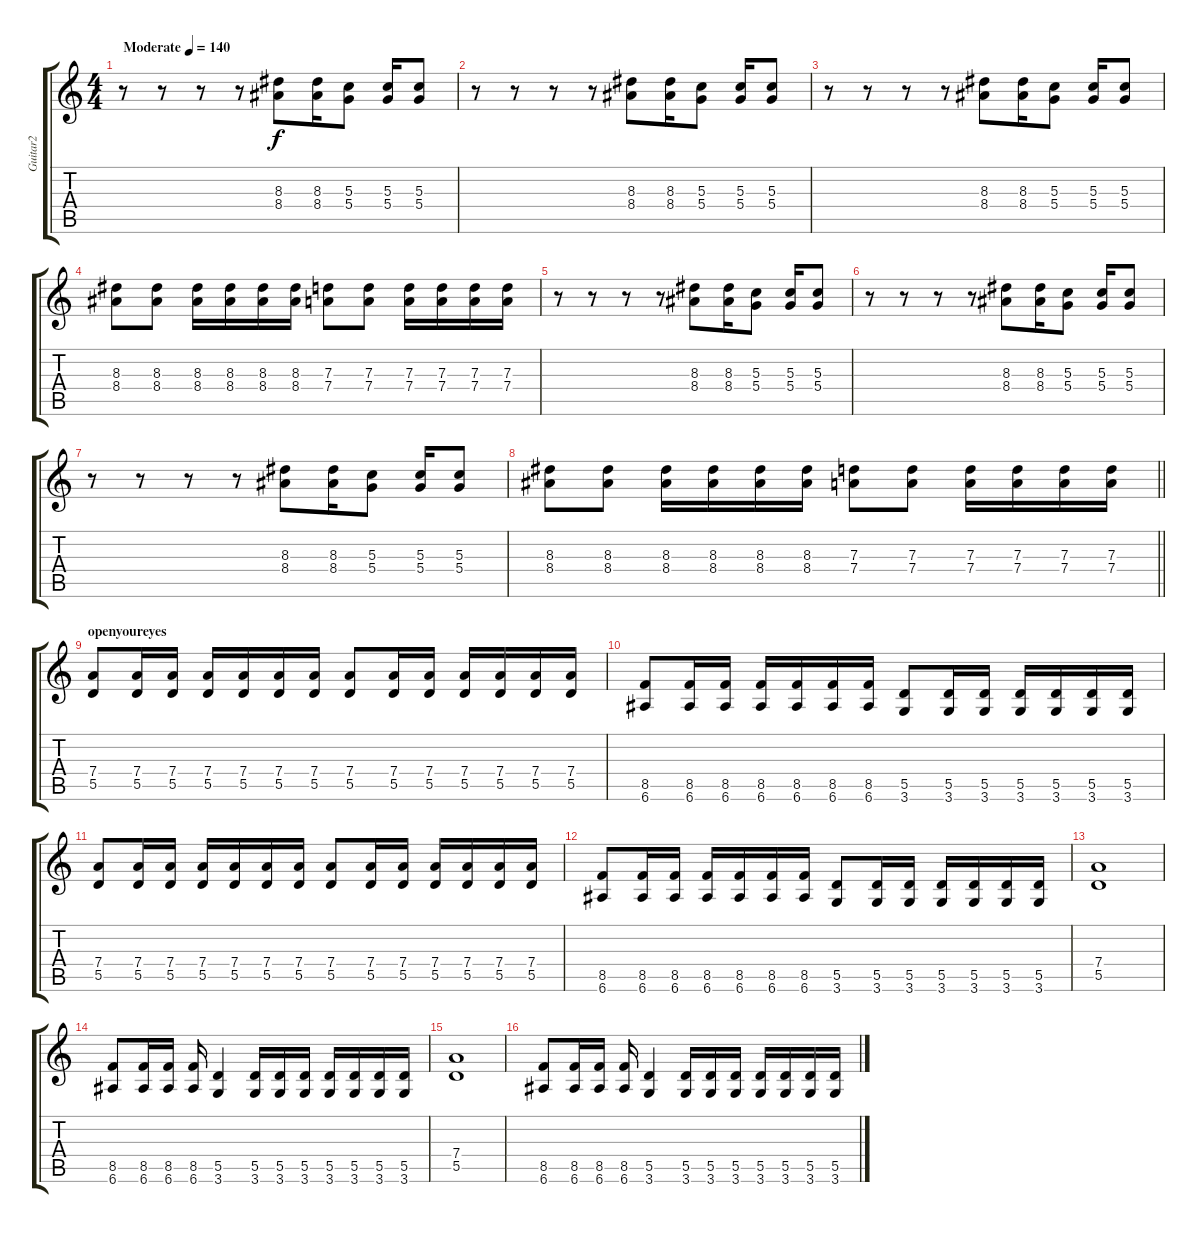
\track ("Guitar2" "Guitar2") {instrument distortionguitar}
\staff {score tabs}
\tuning (E4 B3 G3 D3 A2 E2) {hide}
\ts (4 4)
\tempo (140 "Moderate")
\clef g2
\ks c
r.8{dy f instrument distortionguitar} r.8 r.8 r.8 (8.3 8.4).8 (8.3 8.4).16 (5.3 5.4).8 (5.3 5.4).16 (5.3 5.4).8 |
r.8 r.8 r.8 r.8 (8.3 8.4).8 (8.3 8.4).16 (5.3 5.4).8 (5.3 5.4).16 (5.3 5.4).8 |
r.8 r.8 r.8 r.8 (8.3 8.4).8 (8.3 8.4).16 (5.3 5.4).8 (5.3 5.4).16 (5.3 5.4).8 |
(8.3 8.4).8 (8.3 8.4).8 (8.3 8.4).16 (8.3 8.4).16 (8.3 8.4).16 (8.3 8.4).16 (7.3 7.4).8 (7.3 7.4).8 (7.3 7.4).16 (7.3 7.4).16 (7.3 7.4).16 (7.3 7.4).16 |
r.8 r.8 r.8 r.8 (8.3 8.4).8 (8.3 8.4).16 (5.3 5.4).8 (5.3 5.4).16 (5.3 5.4).8 |
r.8 r.8 r.8 r.8 (8.3 8.4).8 (8.3 8.4).16 (5.3 5.4).8 (5.3 5.4).16 (5.3 5.4).8 |
r.8 r.8 r.8 r.8 (8.3 8.4).8 (8.3 8.4).16 (5.3 5.4).8 (5.3 5.4).16 (5.3 5.4).8 |
\barLineRight lightlight
(8.3 8.4).8 (8.3 8.4).8 (8.3 8.4).16 (8.3 8.4).16 (8.3 8.4).16 (8.3 8.4).16 (7.3 7.4).8 (7.3 7.4).8 (7.3 7.4).16 (7.3 7.4).16 (7.3 7.4).16 (7.3 7.4).16 |
\section ("" "openyoureyes")
(7.4 5.5).8 (7.4 5.5).16 (7.4 5.5).16 (7.4 5.5).16 (7.4 5.5).16 (7.4 5.5).16 (7.4 5.5).16 (7.4 5.5).8 (7.4 5.5).16 (7.4 5.5).16 (7.4 5.5).16 (7.4 5.5).16 (7.4 5.5).16 (7.4 5.5).16 |
(8.5 6.6).8 (8.5 6.6).16 (8.5 6.6).16 (8.5 6.6).16 (8.5 6.6).16 (8.5 6.6).16 (8.5 6.6).16 (5.5 3.6).8 (5.5 3.6).16 (5.5 3.6).16 (5.5 3.6).16 (5.5 3.6).16 (5.5 3.6).16 (5.5 3.6).16 |
(7.4 5.5).8 (7.4 5.5).16 (7.4 5.5).16 (7.4 5.5).16 (7.4 5.5).16 (7.4 5.5).16 (7.4 5.5).16 (7.4 5.5).8 (7.4 5.5).16 (7.4 5.5).16 (7.4 5.5).16 (7.4 5.5).16 (7.4 5.5).16 (7.4 5.5).16 |
(8.5 6.6).8 (8.5 6.6).16 (8.5 6.6).16 (8.5 6.6).16 (8.5 6.6).16 (8.5 6.6).16 (8.5 6.6).16 (5.5 3.6).8 (5.5 3.6).16 (5.5 3.6).16 (5.5 3.6).16 (5.5 3.6).16 (5.5 3.6).16 (5.5 3.6).16 |
(7.4 5.5).1 |
(8.5 6.6).8 (8.5 6.6).16 (8.5 6.6).16 (8.5 6.6).16 (5.5 3.6).4 (5.5 3.6).16 (5.5 3.6).16 (5.5 3.6).16 (5.5 3.6).16 (5.5 3.6).16 (5.5 3.6).16 (5.5 3.6).16 |
(7.4 5.5).1 |
(8.5 6.6).8 (8.5 6.6).16 (8.5 6.6).16 (8.5 6.6).16 (5.5 3.6).4 (5.5 3.6).16 (5.5 3.6).16 (5.5 3.6).16 (5.5 3.6).16 (5.5 3.6).16 (5.5 3.6).16 (5.5 3.6).16
